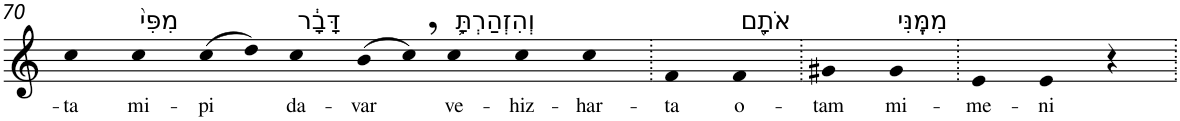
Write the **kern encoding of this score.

**kern	**text
*part1	*part1
*staff1	*staff1
*I"Piano	*
*I'Pno	*
!!LO:PB:g=z
*clefG2	*
*k[]	*
=70	=70
!	!LO:LY:b
4cc	-ta
!LO:TX:a:t=מִפִּי֙	!
!	!LO:LY:b
4cc	mi-
!	!LO:LY:b
(>8cc	-pi
8dd)	.
!LO:TX:a:t=דָּבָ֔ר	!
!	!LO:LY:b
4cc	da-
!	!LO:LY:b
(>8b	-var
8cc,)	.
!LO:TX:a:t=וְהִזְהַרְתָּ֥	!
!	!LO:LY:b
4cc	ve-
!	!LO:LY:b
4cc	-hiz-
!	!LO:LY:b
4cc	-har-
=71.	=71.
!	!LO:LY:b
4f	-ta
!LO:TX:a:t=אֹתָ֖ם	!
!	!LO:LY:b
4f	o-
=72.	=72.
!	!LO:LY:b
4g#X	-tam
!LO:TX:a:t=מִמֶּֽנִּי	!
!	!LO:LY:b
4g#	mi-
=73.	=73.
!	!LO:LY:b
4e	-me-
!	!LO:LY:b
4e	-ni
4r	.
=.	=.
*-	*-
